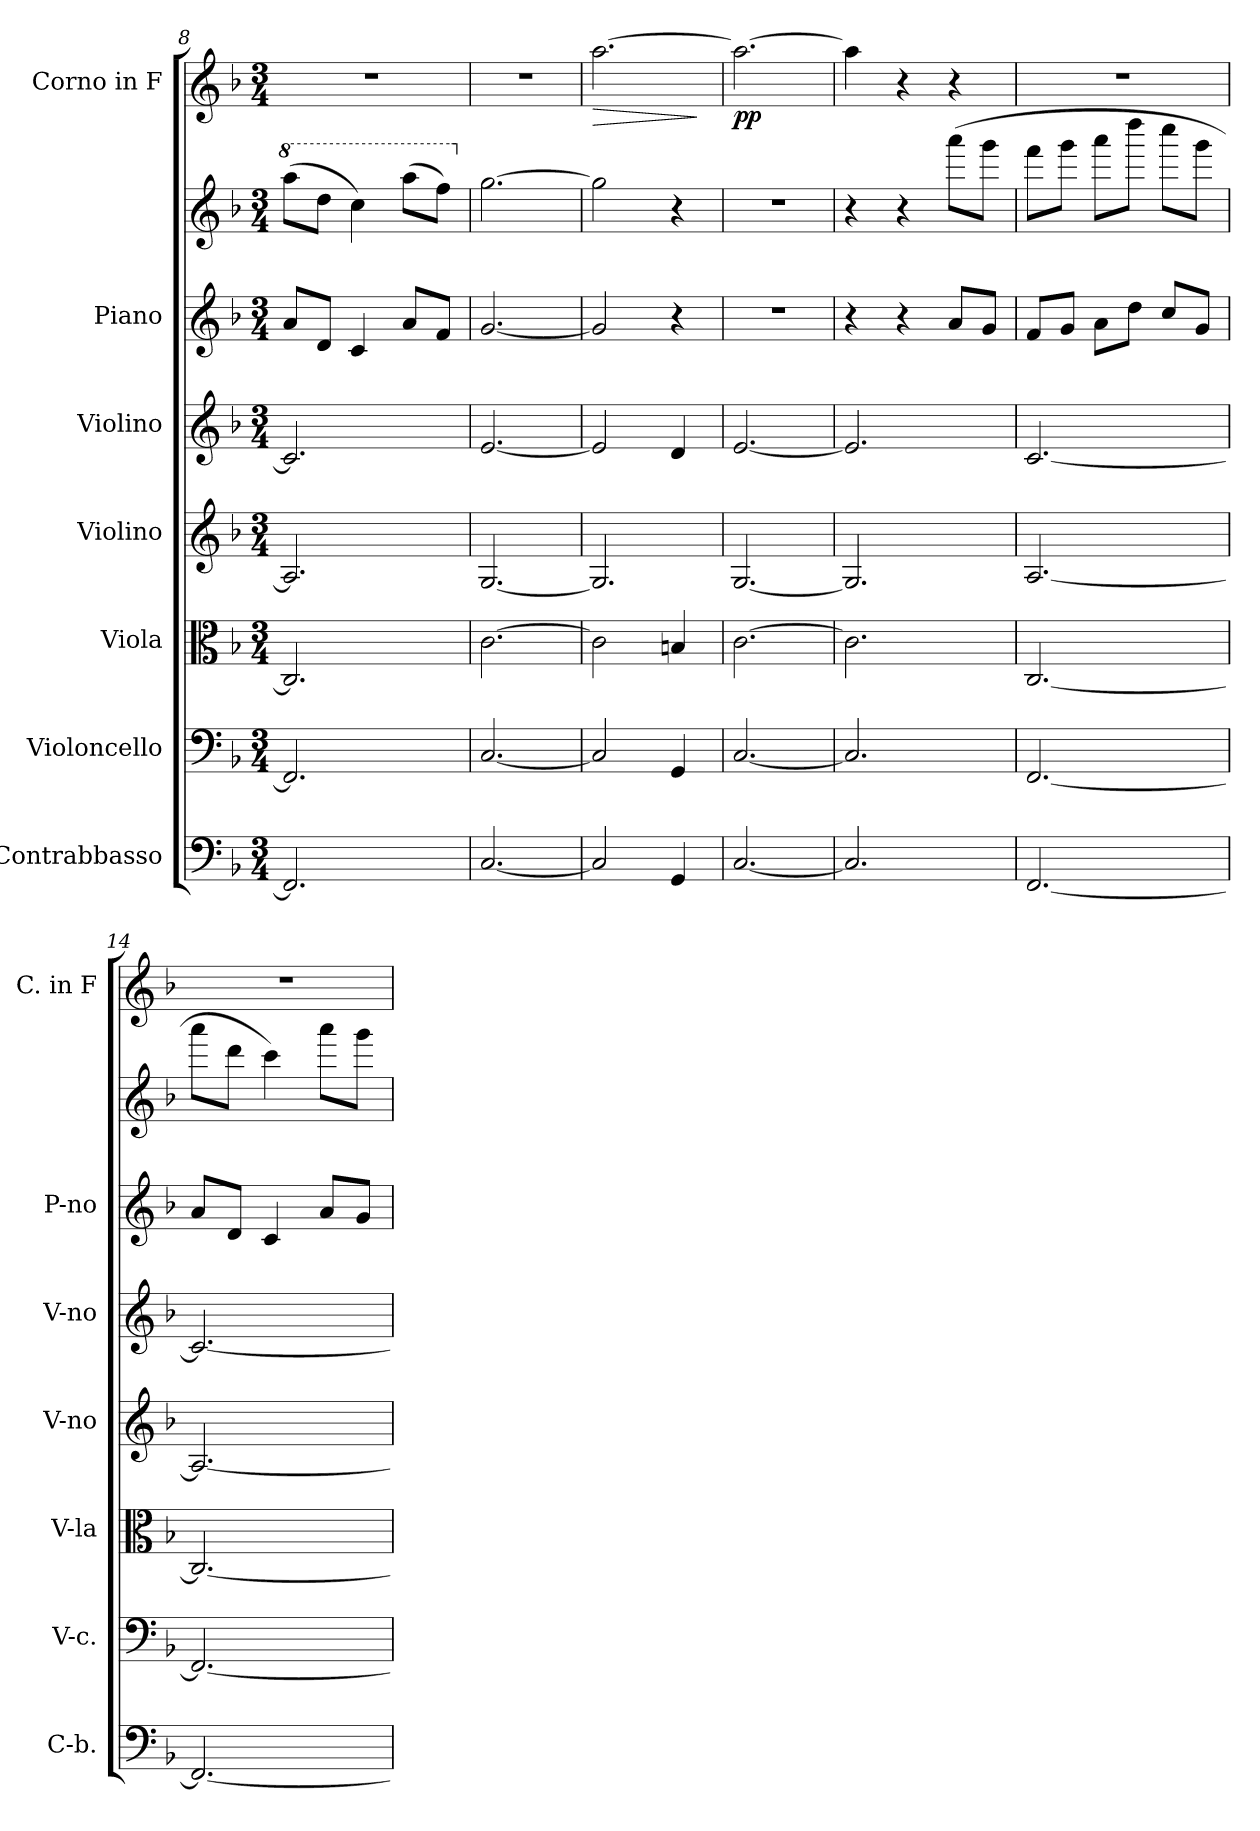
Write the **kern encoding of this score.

**kern	**kern	**kern	**kern	**kern	**kern	**kern	**kern	**dynam
*part7	*part6	*part5	*part4	*part3	*part2	*part2	*part1	*part1
*staff8	*staff7	*staff6	*staff5	*staff4	*staff3	*staff2	*staff1	*staff1
*I"Contrabbasso	*I"Violoncello	*I"Viola	*I"Violino	*I"Violino	*I"Piano	*	*I"Corno in F	*
*I'C-b.	*I'V-c.	*I'V-la	*I'V-no	*I'V-no	*I'P-no	*	*I'C. in F	*
!!LO:PB:g=z
*clefF4	*clefF4	*clefC3	*clefG2	*clefG2	*clefG2	*clefG2	*clefG2	*
*ITrd7c12	*	*	*	*	*	*	*ITrd4c7	*
*k[b-]	*k[b-]	*k[b-]	*k[b-]	*k[b-]	*k[b-]	*k[b-]	*k[b-e-]	*
*M3/4	*M3/4	*M3/4	*M3/4	*M3/4	*M3/4	*M3/4	*M3/4	*
*	*	*	*	*	*	*8va	*	*
=8	=8	=8	=8	=8	=8	=8	=8	=8
2.FFF/]	2.FF/]	2.C/]	2.A/]	2.c/]	8a/L	(8aaa\L	2.r	.
.	.	.	.	.	8d/J	8ddd\J	.	.
.	.	.	.	.	4c/	4ccc\)	.	.
.	.	.	.	.	8a/L	(8aaa\L	.	.
.	.	.	.	.	8f/J	8fff\J)	.	.
=9	=9	=9	=9	=9	=9	=9	=9	=9
*	*	*	*	*	*	*X8va	*	*
[2.CC/	[2.C/	([2.c\	[2.G/	[2.e/	[2.g/	[2.gg\	2.r	.
=10	=10	=10	=10	=10	=10	=10	=10	=10
!	!	!	!	!	!	!	!	!LO:HP:b
2CC/]	2C/])	2c\]	2.G/]	2e/]	2g/]	2gg\]	[2.dd\	>
4GGG/	4GG/	4Bn/	.	4d/	4r	4r	.	.
.	.	.	.	.	.	.	.	]
=11	=11	=11	=11	=11	=11	=11	=11	=11
!	!	!	!	!	!	!	!	!LO:DY:b
[2.CC/	[2.C/	[2.c\	[2.G/	[2.e/	2.r	2.r	2.dd\_	pp
=12	=12	=12	=12	=12	=12	=12	=12	=12
2.CC/]	2.C/]	2.c\]	2.G/]	2.e/]	4r	4r	4dd\]	.
.	.	.	.	.	4r	4r	4r	.
.	.	.	.	.	8a/L	(8aaa\L	4r	.
.	.	.	.	.	8g/J	8ggg\J	.	.
=13	=13	=13	=13	=13	=13	=13	=13	=13
[2.FFF/	[2.FF/	[2.C/	[2.A/	[2.c/	8f/L	8fff\L	2.r	.
.	.	.	.	.	8g/J	8ggg\J	.	.
.	.	.	.	.	8a\L	8aaa\L	.	.
.	.	.	.	.	8dd\J	8dddd\J	.	.
.	.	.	.	.	8cc/L	8cccc\L	.	.
.	.	.	.	.	8g/J	8ggg\J	.	.
=14	=14	=14	=14	=14	=14	=14	=14	=14
2.FFF/_	2.FF/_	2.C/_	2.A/_	2.c/_	8a/L	8aaa\L	2.r	.
.	.	.	.	.	8d/J	8ddd\J	.	.
.	.	.	.	.	4c/	4ccc\)	.	.
.	.	.	.	.	8a/L	8aaa\L	.	.
.	.	.	.	.	8g/J	8ggg\J	.	.
=	=	=	=	=	=	=	=	=
*-	*-	*-	*-	*-	*-	*-	*-	*-
